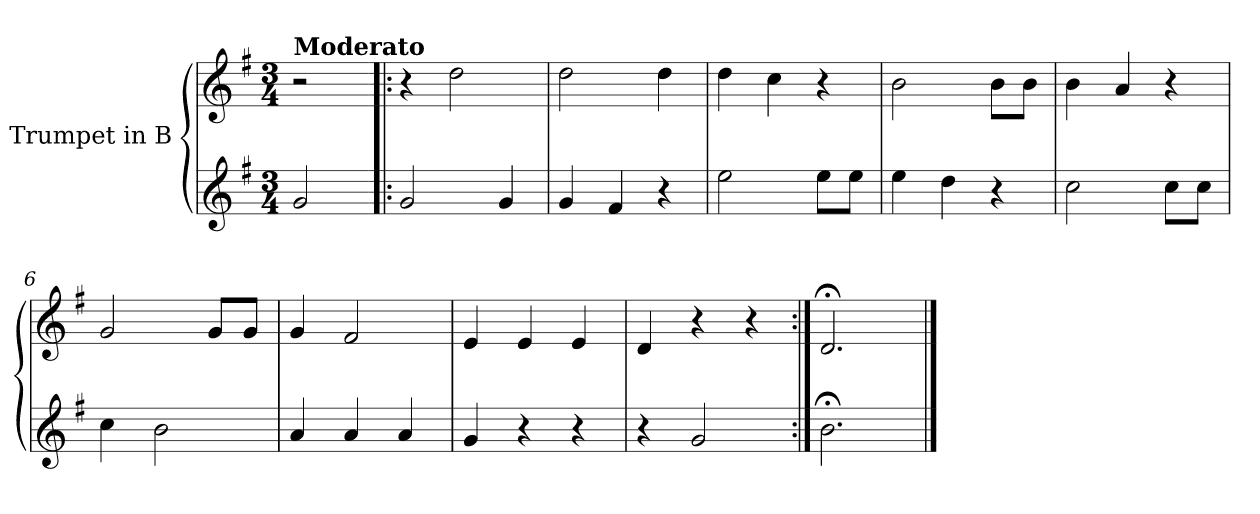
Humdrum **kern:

**kern	**kern
*part2	*part1
*staff2	*staff1
*I"Trumpet in Bb 2	*I"Trumpet in Bb 1
*clefG2	*clefG2
*ITrd1c2	*ITrd1c2
*k[b-]	*k[b-]
*F:	*F:
*M3/4	*M3/4
*MM90	*MM90
=	=
!	!LO:TX:a:B:t=Moderato
2f/	2r
=1!|:	=1!|:
2f/	4r
.	2cc\
4f/	.
=2	=2
4f/	2cc\
4e/	.
4r	4cc\
=3	=3
2dd\	4cc\
.	4b-\
8dd\L	4r
8dd\J	.
=4	=4
4dd\	2a\
4cc\	.
4r	8a\L
.	8a\J
=5	=5
2b-\	4a\
.	4g/
8b-\L	4r
8b-\J	.
!!LO:LB:g=z
=6	=6
4b-\	2f/
2a\	.
.	8f/L
.	8f/J
=7	=7
4g/	4f/
4g/	2e/
4g/	.
=8	=8
4f/	4d/
4r	4d/
4r	4d/
=9	=9
4r	4c/
2f/	4r
.	4r
=10:|!	=10:|!
2.a;<\	2.c;</
==	==
*-	*-
